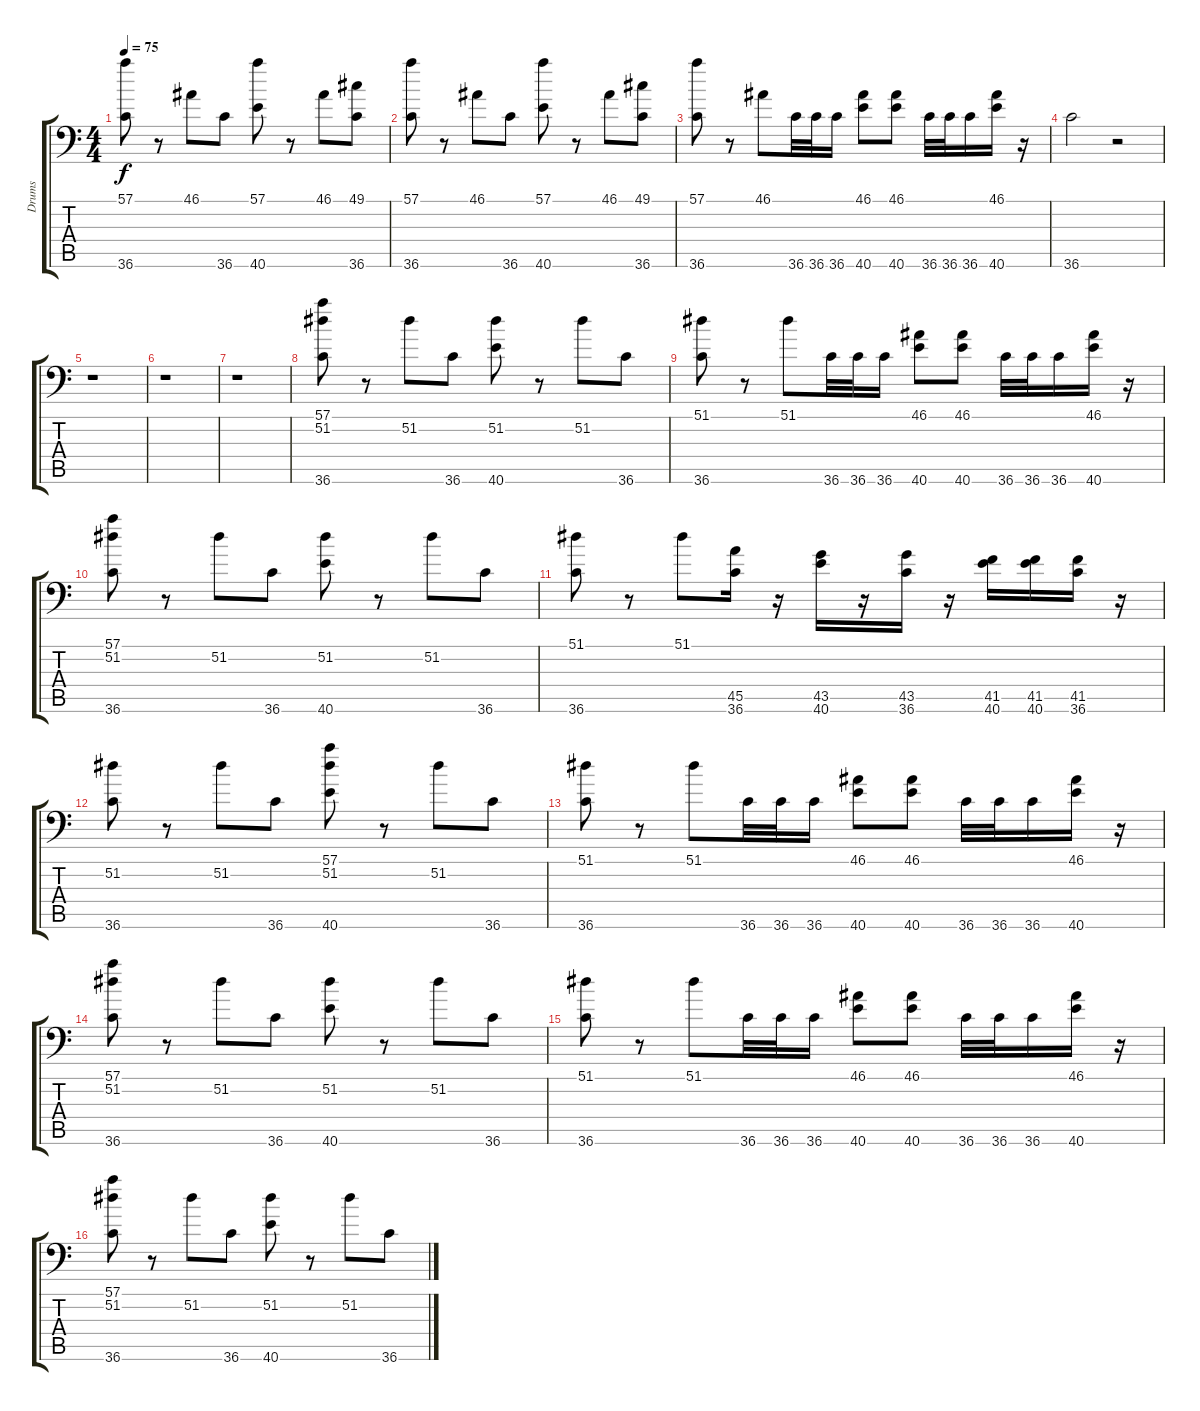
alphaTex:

\track ("Drums" "Drums") {instrument acousticgrandpiano}
\staff {score tabs}
\tuning (C-1 C-1 C-1 C-1 C-1 C-1) {hide}
\ts (4 4)
\tempo 75
\clef f4
\ks c
(57.1 36.6).8{dy f} r.8 46.1.8 36.6.8 (57.1 40.6).8 r.8 46.1.8 (49.1 36.6).8 |
(57.1 36.6).8 r.8 46.1.8 36.6.8 (57.1 40.6).8 r.8 46.1.8 (49.1 36.6).8 |
(57.1 36.6).8 r.8 46.1.8 36.6.32 36.6.32 36.6.16 (46.1 40.6).8 (46.1 40.6).8 36.6.32 36.6.32 36.6.16 (46.1 40.6).16 r.16 |
36.6.2 r.2 |
r.1 |
r.1 |
r.1 |
(57.1 51.2 36.6).8 r.8 51.2.8 36.6.8 (51.2 40.6).8 r.8 51.2.8 36.6.8 |
(51.1 36.6).8 r.8 51.1.8 36.6.32 36.6.32 36.6.16 (46.1 40.6).8 (46.1 40.6).8 36.6.32 36.6.32 36.6.16 (46.1 40.6).16 r.16 |
(57.1 51.2 36.6).8 r.8 51.2.8 36.6.8 (51.2 40.6).8 r.8 51.2.8 36.6.8 |
(51.1 36.6).8 r.8 51.1.8 (45.5 36.6).16 r.16 (43.5 40.6).16 r.16 (43.5 36.6).16 r.16 (41.5 40.6).16 (41.5 40.6).16 (41.5 36.6).16 r.16 |
(51.2 36.6).8 r.8 51.2.8 36.6.8 (57.1 51.2 40.6).8 r.8 51.2.8 36.6.8 |
(51.1 36.6).8 r.8 51.1.8 36.6.32 36.6.32 36.6.16 (46.1 40.6).8 (46.1 40.6).8 36.6.32 36.6.32 36.6.16 (46.1 40.6).16 r.16 |
(57.1 51.2 36.6).8 r.8 51.2.8 36.6.8 (51.2 40.6).8 r.8 51.2.8 36.6.8 |
(51.1 36.6).8 r.8 51.1.8 36.6.32 36.6.32 36.6.16 (46.1 40.6).8 (46.1 40.6).8 36.6.32 36.6.32 36.6.16 (46.1 40.6).16 r.16 |
(57.1 51.2 36.6).8 r.8 51.2.8 36.6.8 (51.2 40.6).8 r.8 51.2.8 36.6.8
